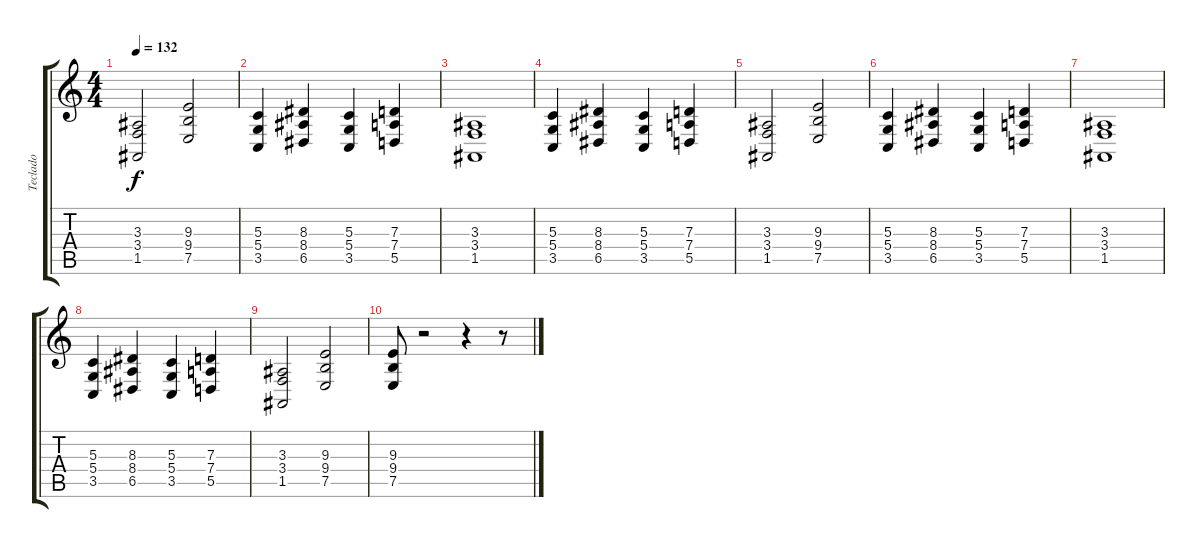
\track ("Teclado" "Teclado") {instrument choiraahs}
\staff {score tabs}
\tuning (E4 B3 G3 D3 A2 E2) {hide}
\ts (4 4)
\tempo 132
\clef g2
\ks c
(3.3 3.4 1.5).2{dy f} (9.3 9.4 7.5).2 |
(5.3 5.4 3.5).4 (8.3 8.4 6.5).4 (5.3 5.4 3.5).4 (7.3 7.4 5.5).4 |
(3.3 3.4 1.5).1 |
(5.3 5.4 3.5).4 (8.3 8.4 6.5).4 (5.3 5.4 3.5).4 (7.3 7.4 5.5).4 |
(3.3 3.4 1.5).2 (9.3 9.4 7.5).2 |
(5.3 5.4 3.5).4 (8.3 8.4 6.5).4 (5.3 5.4 3.5).4 (7.3 7.4 5.5).4 |
(3.3 3.4 1.5).1 |
(5.3 5.4 3.5).4 (8.3 8.4 6.5).4 (5.3 5.4 3.5).4 (7.3 7.4 5.5).4 |
(3.3 3.4 1.5).2 (9.3 9.4 7.5).2 |
(9.3 9.4 7.5).8 r.2 r.4 r.8
